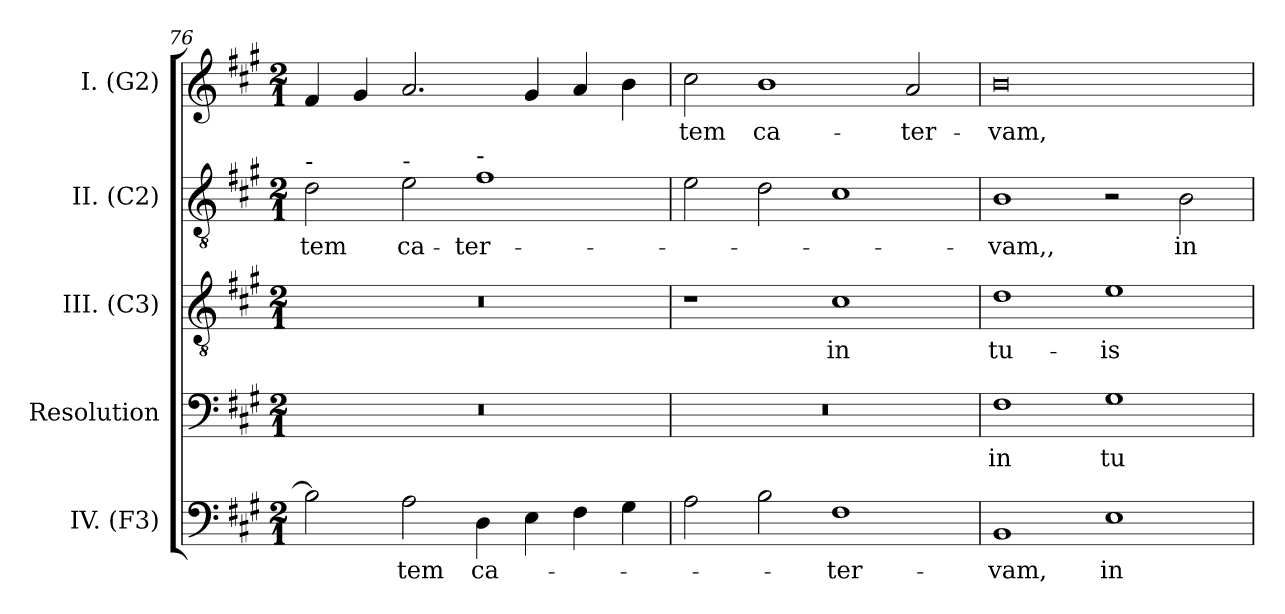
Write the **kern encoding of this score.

**kern	**text	**kern	**text	**kern	**text	**kern	**text	**kern	**text
*part5	*part5	*part4	*part4	*part3	*part3	*part2	*part2	*part1	*part1
*staff5	*staff5	*staff4	*staff4	*staff3	*staff3	*staff2	*staff2	*staff1	*staff1
*I"IV. (F3)	*	*I"Resolution	*	*I"III. (C3)	*	*I"II. (C2)	*	*I"I. (G2)	*
*I'IV.	*	*I'Res.	*	*I'III.	*	*I'II.	*	*I'I.	*
!!LO:PB:g=z
*clefF4	*	*clefF4	*	*clefGv2	*	*clefGv2	*	*clefG2	*
*k[f#c#g#]	*	*k[f#c#g#]	*	*k[f#c#g#]	*	*k[f#c#g#]	*	*k[f#c#g#]	*
*A:	*	*A:	*	*A:	*	*A:	*	*A:	*
*M2/1	*	*M2/1	*	*M2/1	*	*M2/1	*	*M2/1	*
=76	=76	=76	=76	=76	=76	=76	=76	=76	=76
!	!	!	!	!	!	!LO:TX:a:t=-	!	!	!
!	!	!	!	!	!	!	!LO:LY:b:cj	!	!
2B\]	.	0r	.	0r	.	2d\	-tem	4f#/	.
.	.	.	.	.	.	.	.	4g#/	.
!	!	!	!	!	!	!LO:TX:a:t=-	!	!	!
!	!LO:LY:b:cj	!	!	!	!	!	!LO:LY:b:cj	!	!
2A\	-tem	.	.	.	.	2e\	ca-	2.a/	.
!	!	!	!	!	!	!LO:TX:a:t=-	!	!	!
!	!LO:LY:b:cj	!	!	!	!	!	!LO:LY:b:cj	!	!
4D\	ca-	.	.	.	.	1f#	-ter-	.	.
4E\	.	.	.	.	.	.	.	4g#/	.
4F#\	.	.	.	.	.	.	.	4a/	.
4G#\	.	.	.	.	.	.	.	4b\	.
=77	=77	=77	=77	=77	=77	=77	=77	=77	=77
!	!	!	!	!	!	!	!	!	!LO:LY:b:cj
2A\	.	0r	.	1r	.	2e\	.	2cc#\	-tem
!	!	!	!	!	!	!	!	!	!LO:LY:b:cj
2B\	.	.	.	.	.	2d\	.	1b	ca-
!	!LO:LY:b:cj	!	!	!	!LO:LY:b:cj	!	!	!	!
1F#	-ter-	.	.	1c#	in	1c#	.	.	.
!	!	!	!	!	!	!	!	!	!LO:LY:b:cj
.	.	.	.	.	.	.	.	2a/	-ter-
=78	=78	=78	=78	=78	=78	=78	=78	=78	=78
!	!LO:LY:b:cj	!	!LO:LY:b:cj	!	!LO:LY:b:cj	!	!LO:LY:b:cj	!	!LO:LY:b:cj
1BB	-vam,	1F#	in	1d	tu-	1B	-vam,,	0b	-vam,
!	!LO:LY:b:cj	!	!LO:LY:b:cj	!	!LO:LY:b:rj	!	!	!	!
1E	in	1G#	tu-	1e	-is	2r	.	.	.
!	!	!	!	!	!	!	!LO:LY:b:cj	!	!
.	.	.	.	.	.	2B\	in	.	.
=	=	=	=	=	=	=	=	=	=
*-	*-	*-	*-	*-	*-	*-	*-	*-	*-
